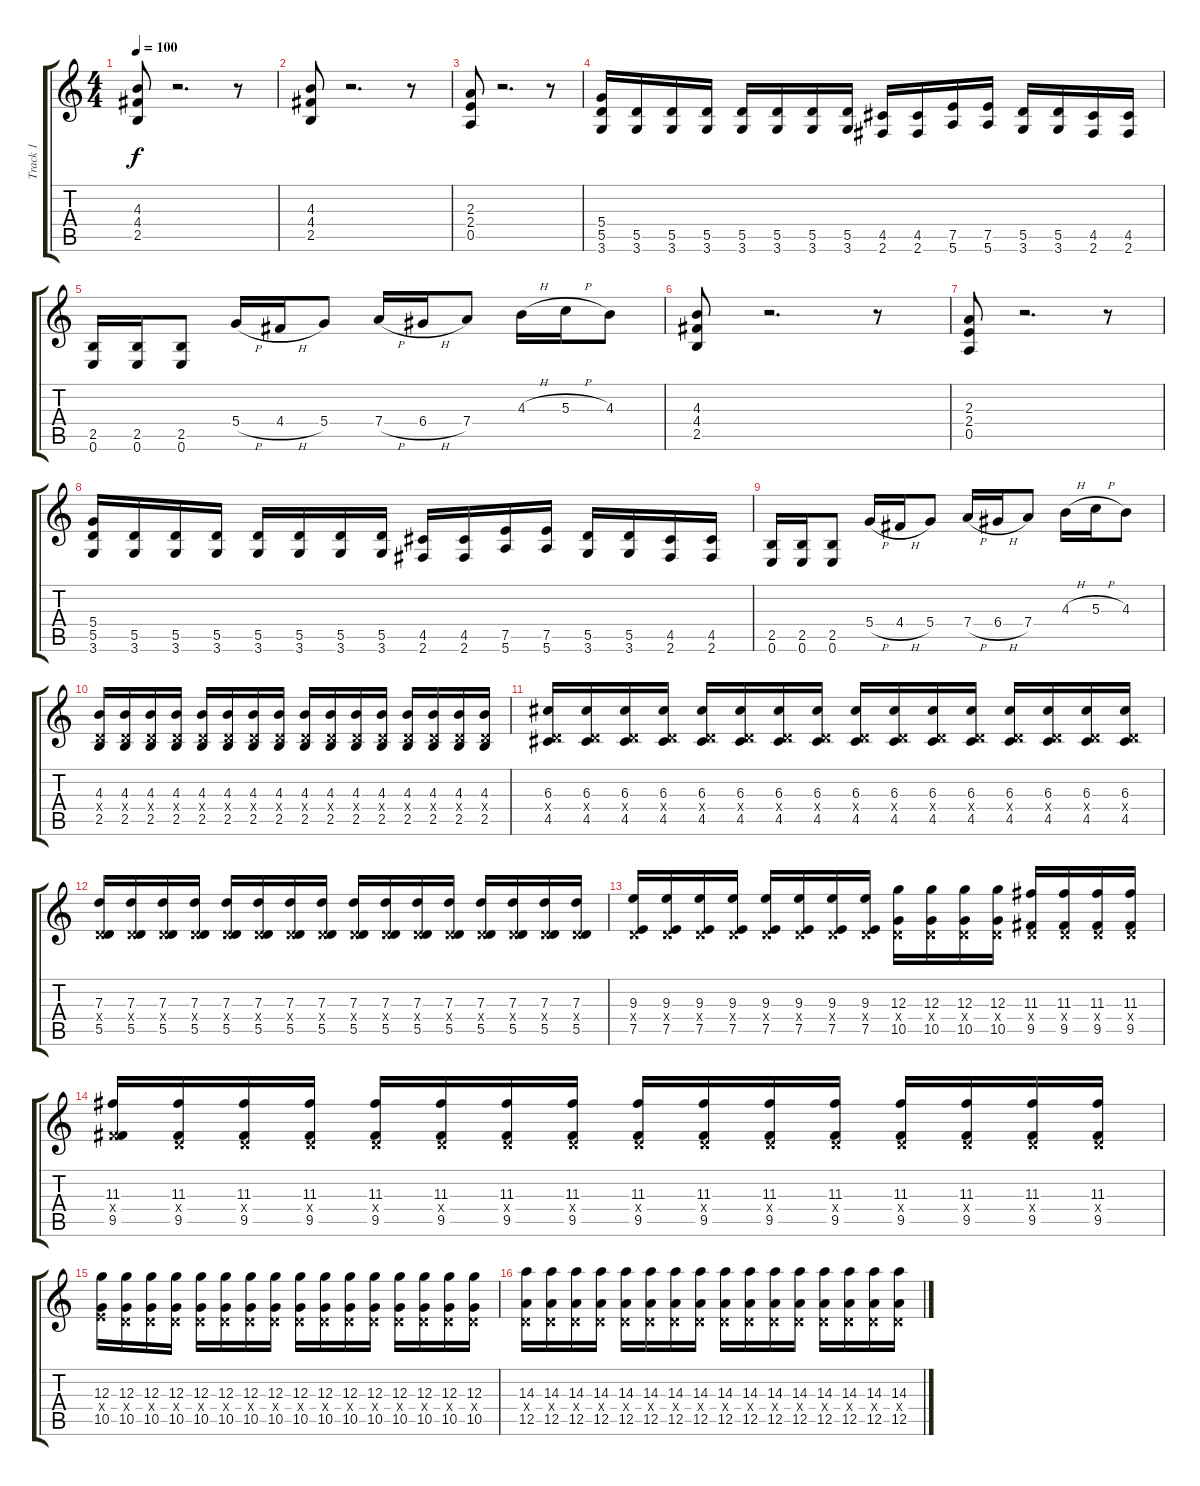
\track ("Track 1" "Track 1") {instrument acousticguitarnylon}
\staff {score tabs}
\tuning (E4 B3 G3 D3 A2 E2) {hide}
\ts (4 4)
\tempo 100
\clef g2
\ks c
(4.3 4.4 2.5).8{dy f} r.2{d} r.8 |
(4.3 4.4 2.5).8 r.2{d} r.8 |
(2.3 2.4 0.5).8 r.2{d} r.8 |
(5.4 5.5 3.6).16 (5.5 3.6).16 (5.5 3.6).16 (5.5 3.6).16 (5.5 3.6).16 (5.5 3.6).16 (5.5 3.6).16 (5.5 3.6).16 (4.5 2.6).16 (4.5 2.6).16 (7.5 5.6).16 (7.5 5.6).16 (5.5 3.6).16 (5.5 3.6).16 (4.5 2.6).16 (4.5 2.6).16 |
(2.5 0.6).16{instrument overdrivenguitar} (2.5 0.6).16 (2.5 0.6).8 5.4{h}.16 4.4{h}.16 5.4.8 7.4{h}.16 6.4{h}.16 7.4.8 4.3{h}.16 5.3{h}.16 4.3.8 |
(4.3 4.4 2.5).8 r.2{d} r.8 |
(2.3 2.4 0.5).8 r.2{d} r.8 |
(5.4 5.5 3.6).16 (5.5 3.6).16 (5.5 3.6).16 (5.5 3.6).16 (5.5 3.6).16 (5.5 3.6).16 (5.5 3.6).16 (5.5 3.6).16 (4.5 2.6).16 (4.5 2.6).16 (7.5 5.6).16 (7.5 5.6).16 (5.5 3.6).16 (5.5 3.6).16 (4.5 2.6).16 (4.5 2.6).16 |
(2.5 0.6).16{instrument overdrivenguitar} (2.5 0.6).16 (2.5 0.6).8 5.4{h}.16 4.4{h}.16 5.4.8 7.4{h}.16 6.4{h}.16 7.4.8 4.3{h}.16 5.3{h}.16 4.3.8 |
(4.3 0.4{x} 2.5).16 (4.3 0.4{x} 2.5).16 (4.3 0.4{x} 2.5).16 (4.3 0.4{x} 2.5).16 (4.3 0.4{x} 2.5).16 (4.3 0.4{x} 2.5).16 (4.3 0.4{x} 2.5).16 (4.3 0.4{x} 2.5).16 (4.3 0.4{x} 2.5).16 (4.3 0.4{x} 2.5).16 (4.3 0.4{x} 2.5).16 (4.3 0.4{x} 2.5).16 (4.3 0.4{x} 2.5).16 (4.3 0.4{x} 2.5).16 (4.3 0.4{x} 2.5).16 (4.3 0.4{x} 2.5).16 |
(6.3 0.4{x} 4.5).16 (6.3 0.4{x} 4.5).16 (6.3 0.4{x} 4.5).16 (6.3 0.4{x} 4.5).16 (6.3 0.4{x} 4.5).16 (6.3 0.4{x} 4.5).16 (6.3 0.4{x} 4.5).16 (6.3 0.4{x} 4.5).16 (6.3 0.4{x} 4.5).16 (6.3 0.4{x} 4.5).16 (6.3 0.4{x} 4.5).16 (6.3 0.4{x} 4.5).16 (6.3 0.4{x} 4.5).16 (6.3 0.4{x} 4.5).16 (6.3 0.4{x} 4.5).16 (6.3 0.4{x} 4.5).16 |
(7.3 0.4{x} 5.5).16 (7.3 0.4{x} 5.5).16 (7.3 0.4{x} 5.5).16 (7.3 0.4{x} 5.5).16 (7.3 0.4{x} 5.5).16 (7.3 0.4{x} 5.5).16 (7.3 0.4{x} 5.5).16 (7.3 0.4{x} 5.5).16 (7.3 0.4{x} 5.5).16 (7.3 0.4{x} 5.5).16 (7.3 0.4{x} 5.5).16 (7.3 0.4{x} 5.5).16 (7.3 0.4{x} 5.5).16 (7.3 0.4{x} 5.5).16 (7.3 0.4{x} 5.5).16 (7.3 0.4{x} 5.5).16 |
(9.3 0.4{x} 7.5).16{instrument overdrivenguitar} (9.3 0.4{x} 7.5).16 (9.3 0.4{x} 7.5).16 (9.3 0.4{x} 7.5).16 (9.3 0.4{x} 7.5).16 (9.3 0.4{x} 7.5).16 (9.3 0.4{x} 7.5).16 (9.3 0.4{x} 7.5).16 (12.3 0.4{x} 10.5).16 (12.3 0.4{x} 10.5).16 (12.3 0.4{x} 10.5).16 (12.3 0.4{x} 10.5).16 (11.3 0.4{x} 9.5).16 (11.3 0.4{x} 9.5).16 (11.3 0.4{x} 9.5).16 (11.3 0.4{x} 9.5).16 |
(11.3 4.4{x} 9.5).16 (11.3 0.4{x} 9.5).16 (11.3 0.4{x} 9.5).16 (11.3 0.4{x} 9.5).16 (11.3 0.4{x} 9.5).16 (11.3 0.4{x} 9.5).16 (11.3 0.4{x} 9.5).16 (11.3 0.4{x} 9.5).16 (11.3 0.4{x} 9.5).16 (11.3 0.4{x} 9.5).16 (11.3 0.4{x} 9.5).16 (11.3 0.4{x} 9.5).16 (11.3 0.4{x} 9.5).16 (11.3 0.4{x} 9.5).16 (11.3 0.4{x} 9.5).16 (11.3 0.4{x} 9.5).16 |
(12.3 2.4{x} 10.5).16 (12.3 0.4{x} 10.5).16 (12.3 0.4{x} 10.5).16 (12.3 0.4{x} 10.5).16 (12.3 0.4{x} 10.5).16 (12.3 0.4{x} 10.5).16 (12.3 0.4{x} 10.5).16 (12.3 0.4{x} 10.5).16 (12.3 0.4{x} 10.5).16 (12.3 0.4{x} 10.5).16 (12.3 0.4{x} 10.5).16 (12.3 0.4{x} 10.5).16 (12.3 0.4{x} 10.5).16 (12.3 0.4{x} 10.5).16 (12.3 0.4{x} 10.5).16 (12.3 0.4{x} 10.5).16 |
(14.3 0.4{x} 12.5).16 (14.3 0.4{x} 12.5).16 (14.3 0.4{x} 12.5).16 (14.3 0.4{x} 12.5).16 (14.3 0.4{x} 12.5).16 (14.3 0.4{x} 12.5).16 (14.3 0.4{x} 12.5).16 (14.3 0.4{x} 12.5).16 (14.3 0.4{x} 12.5).16 (14.3 0.4{x} 12.5).16 (14.3 0.4{x} 12.5).16 (14.3 0.4{x} 12.5).16 (14.3 0.4{x} 12.5).16 (14.3 0.4{x} 12.5).16 (14.3 0.4{x} 12.5).16 (14.3 0.4{x} 12.5).16
